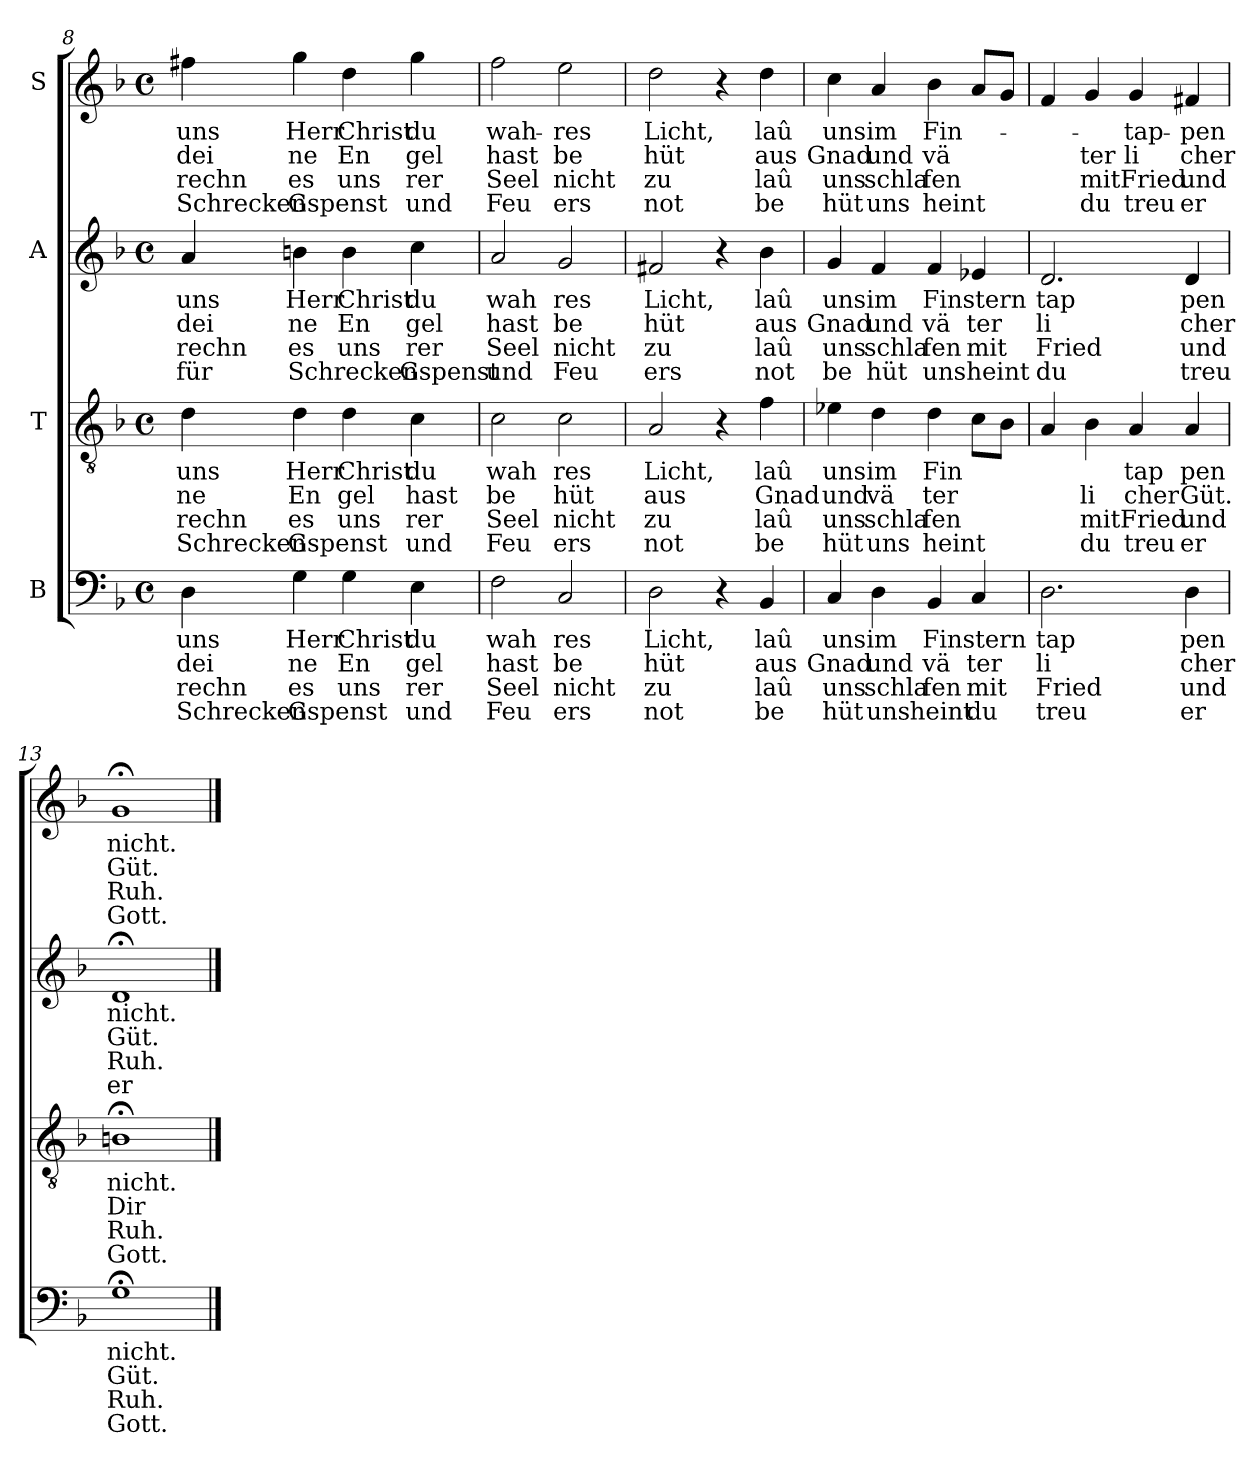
**kern	**text	**text	**text	**text	**kern	**text	**text	**text	**text	**kern	**text	**text	**text	**text	**kern	**text	**text	**text	**text
*part4	*part4	*part4	*part4	*part4	*part3	*part3	*part3	*part3	*part3	*part2	*part2	*part2	*part2	*part2	*part1	*part1	*part1	*part1	*part1
*staff4	*staff4	*staff4	*staff4	*staff4	*staff3	*staff3	*staff3	*staff3	*staff3	*staff2	*staff2	*staff2	*staff2	*staff2	*staff1	*staff1	*staff1	*staff1	*staff1
*I"B	*	*	*	*	*I"T	*	*	*	*	*I"A	*	*	*	*	*I"S	*	*	*	*
*clefF4	*	*	*	*	*clefGv2	*	*	*	*	*clefG2	*	*	*	*	*clefG2	*	*	*	*
*k[b-]	*	*	*	*	*k[b-]	*	*	*	*	*k[b-]	*	*	*	*	*k[b-]	*	*	*	*
*F:	*	*	*	*	*F:	*	*	*	*	*F:	*	*	*	*	*F:	*	*	*	*
*M4/4	*	*	*	*	*M4/4	*	*	*	*	*M4/4	*	*	*	*	*M4/4	*	*	*	*
*met(c)	*	*	*	*	*met(c)	*	*	*	*	*met(c)	*	*	*	*	*met(c)	*	*	*	*
=8	=8	=8	=8	=8	=8	=8	=8	=8	=8	=8	=8	=8	=8	=8	=8	=8	=8	=8	=8
!	!LO:LY:b	!LO:LY:b	!LO:LY:b	!LO:LY:b	!	!LO:LY:b	!LO:LY:b	!LO:LY:b	!LO:LY:b	!	!LO:LY:b	!LO:LY:b	!LO:LY:b	!LO:LY:b	!	!LO:LY:b	!LO:LY:b	!LO:LY:b	!LO:LY:b
4D\	uns	dei	rechn	Schrecken	4d\	uns	ne	rechn	Schrecken	4a/	uns	dei	rechn	für	4ff#X\	uns	dei	rechn	Schrecken
!	!LO:LY:b	!LO:LY:b	!LO:LY:b	!LO:LY:b	!	!LO:LY:b	!LO:LY:b	!LO:LY:b	!LO:LY:b	!	!LO:LY:b	!LO:LY:b	!LO:LY:b	!LO:LY:b	!	!LO:LY:b	!LO:LY:b	!LO:LY:b	!LO:LY:b
4G\	Herr	ne	es	Gspenst	4d\	Herr	En	es	Gspenst	4bn\	Herr	ne	es	Schrecken	4gg\	Herr	ne	es	Gspenst
!	!LO:LY:b	!LO:LY:b	!LO:LY:b	!	!	!LO:LY:b	!LO:LY:b	!LO:LY:b	!	!	!LO:LY:b	!LO:LY:b	!LO:LY:b	!	!	!LO:LY:b	!LO:LY:b	!LO:LY:b	!
4G\	Christ	En	uns	.	4d\	Christ	gel	uns	.	4b\	Christ	En	uns	.	4dd\	Christ	En	uns	.
!	!LO:LY:b	!LO:LY:b	!LO:LY:b	!LO:LY:b	!	!LO:LY:b	!LO:LY:b	!LO:LY:b	!LO:LY:b	!	!LO:LY:b	!LO:LY:b	!LO:LY:b	!LO:LY:b	!	!LO:LY:b	!LO:LY:b	!LO:LY:b	!LO:LY:b
4E\	du	gel	rer	und	4c\	du	hast	rer	und	4cc\	du	gel	rer	Gspenst	4gg\	du	gel	rer	und
=9	=9	=9	=9	=9	=9	=9	=9	=9	=9	=9	=9	=9	=9	=9	=9	=9	=9	=9	=9
!	!LO:LY:b	!LO:LY:b	!LO:LY:b	!LO:LY:b	!	!LO:LY:b	!LO:LY:b	!LO:LY:b	!LO:LY:b	!	!LO:LY:b	!LO:LY:b	!LO:LY:b	!LO:LY:b	!	!LO:LY:b	!LO:LY:b	!LO:LY:b	!LO:LY:b
2F\	wah	hast	Seel	Feu	2c\	wah	be	Seel	Feu	2a/	wah	hast	Seel	und	2ff\	wah-	hast	Seel	Feu
!	!LO:LY:b	!LO:LY:b	!LO:LY:b	!LO:LY:b	!	!LO:LY:b	!LO:LY:b	!LO:LY:b	!LO:LY:b	!	!LO:LY:b	!LO:LY:b	!LO:LY:b	!LO:LY:b	!	!LO:LY:b	!LO:LY:b	!LO:LY:b	!LO:LY:b
2C/	res	be	nicht	ers	2c\	res	hüt	nicht	ers	2g/	res	be	nicht	Feu	2ee\	-res	be	nicht	ers
=10	=10	=10	=10	=10	=10	=10	=10	=10	=10	=10	=10	=10	=10	=10	=10	=10	=10	=10	=10
!	!LO:LY:b	!LO:LY:b	!LO:LY:b	!LO:LY:b	!	!LO:LY:b	!LO:LY:b	!LO:LY:b	!LO:LY:b	!	!LO:LY:b	!LO:LY:b	!LO:LY:b	!LO:LY:b	!	!LO:LY:b	!LO:LY:b	!LO:LY:b	!LO:LY:b
2D\	Licht,	hüt	zu	not	2A/	Licht,	aus	zu	not	2f#X/	Licht,	hüt	zu	ers	2dd\	Licht,	hüt	zu	not
4r	.	.	.	.	4r	.	.	.	.	4r	.	.	.	.	4r	.	.	.	.
!	!LO:LY:b	!LO:LY:b	!LO:LY:b	!LO:LY:b	!	!LO:LY:b	!LO:LY:b	!LO:LY:b	!LO:LY:b	!	!LO:LY:b	!LO:LY:b	!LO:LY:b	!LO:LY:b	!	!LO:LY:b	!LO:LY:b	!LO:LY:b	!LO:LY:b
4BB-/	laû	aus	laû	be	4f\	laû	Gnad	laû	be	4b-\	laû	aus	laû	not	4dd\	laû	aus	laû	be
=11	=11	=11	=11	=11	=11	=11	=11	=11	=11	=11	=11	=11	=11	=11	=11	=11	=11	=11	=11
!	!LO:LY:b	!LO:LY:b	!LO:LY:b	!LO:LY:b	!	!LO:LY:b	!LO:LY:b	!LO:LY:b	!LO:LY:b	!	!LO:LY:b	!LO:LY:b	!LO:LY:b	!LO:LY:b	!	!LO:LY:b	!LO:LY:b	!LO:LY:b	!LO:LY:b
4C/	uns	Gnad	uns	hüt	4e-X\	uns	und	uns	hüt	4g/	uns	Gnad	uns	be	4cc\	uns	Gnad	uns	hüt
!	!LO:LY:b	!LO:LY:b	!LO:LY:b	!LO:LY:b	!	!LO:LY:b	!LO:LY:b	!LO:LY:b	!LO:LY:b	!	!LO:LY:b	!LO:LY:b	!LO:LY:b	!LO:LY:b	!	!LO:LY:b	!LO:LY:b	!LO:LY:b	!LO:LY:b
4D\	im	und	schla	uns	4d\	im	vä	schla	uns	4f/	im	und	schla	hüt	4a/	im	und	schla	uns
!	!LO:LY:b	!LO:LY:b	!LO:LY:b	!LO:LY:b	!	!LO:LY:b	!LO:LY:b	!LO:LY:b	!LO:LY:b	!	!LO:LY:b	!LO:LY:b	!LO:LY:b	!LO:LY:b	!	!LO:LY:b	!LO:LY:b	!LO:LY:b	!LO:LY:b
4BB-/	Finstern	vä	fen	heint	4d\	Fin	ter	fen	heint	4f/	Finstern	vä	fen	uns	4b-\	Fin-	vä	fen	heint
!	!	!LO:LY:b	!LO:LY:b	!LO:LY:b	!	!	!	!	!	!	!	!LO:LY:b	!LO:LY:b	!LO:LY:b	!	!	!	!	!
4C/	.	ter	mit	du	8c\L	.	.	.	.	4e-X/	.	ter	mit	heint	8a/L	.	.	.	.
.	.	.	.	.	8B-\J	.	.	.	.	.	.	.	.	.	8g/J	.	.	.	.
=12	=12	=12	=12	=12	=12	=12	=12	=12	=12	=12	=12	=12	=12	=12	=12	=12	=12	=12	=12
!	!LO:LY:b	!LO:LY:b	!LO:LY:b	!LO:LY:b	!	!	!	!	!	!	!LO:LY:b	!LO:LY:b	!LO:LY:b	!LO:LY:b	!	!	!	!	!
2.D\	tap	li	Fried	treu	4A/	.	.	.	.	2.d/	tap	li	Fried	du	4f/	.	.	.	.
!	!	!	!	!	!	!	!LO:LY:b	!LO:LY:b	!LO:LY:b	!	!	!	!	!	!	!	!LO:LY:b	!LO:LY:b	!LO:LY:b
.	.	.	.	.	4B-\	.	li	mit	du	.	.	.	.	.	4g/	.	ter	mit	du
!	!	!	!	!	!	!LO:LY:b	!LO:LY:b	!LO:LY:b	!LO:LY:b	!	!	!	!	!	!	!LO:LY:b	!LO:LY:b	!LO:LY:b	!LO:LY:b
.	.	.	.	.	4A/	tap	cher	Fried	treu	.	.	.	.	.	4g/	tap-	li	Fried	treu
!	!LO:LY:b	!LO:LY:b	!LO:LY:b	!LO:LY:b	!	!LO:LY:b	!LO:LY:b	!LO:LY:b	!LO:LY:b	!	!LO:LY:b	!LO:LY:b	!LO:LY:b	!LO:LY:b	!	!LO:LY:b	!LO:LY:b	!LO:LY:b	!LO:LY:b
4D\	pen	cher	und	er	4A/	pen	Güt.	und	er	4d/	pen	cher	und	treu	4f#X/	-pen	cher	und	er
=13	=13	=13	=13	=13	=13	=13	=13	=13	=13	=13	=13	=13	=13	=13	=13	=13	=13	=13	=13
!	!LO:LY:b	!LO:LY:b	!LO:LY:b	!LO:LY:b	!	!LO:LY:b	!LO:LY:b	!LO:LY:b	!LO:LY:b	!	!LO:LY:b	!LO:LY:b	!LO:LY:b	!LO:LY:b	!	!LO:LY:b	!LO:LY:b	!LO:LY:b	!LO:LY:b
1G;<	nicht.	Güt.	Ruh.	Gott.	1Bn;<	nicht.	Dir	Ruh.	Gott.	1d;<	nicht.	Güt.	Ruh.	er	1g;<	nicht.	Güt.	Ruh.	Gott.
==	==	==	==	==	==	==	==	==	==	==	==	==	==	==	==	==	==	==	==
*-	*-	*-	*-	*-	*-	*-	*-	*-	*-	*-	*-	*-	*-	*-	*-	*-	*-	*-	*-
